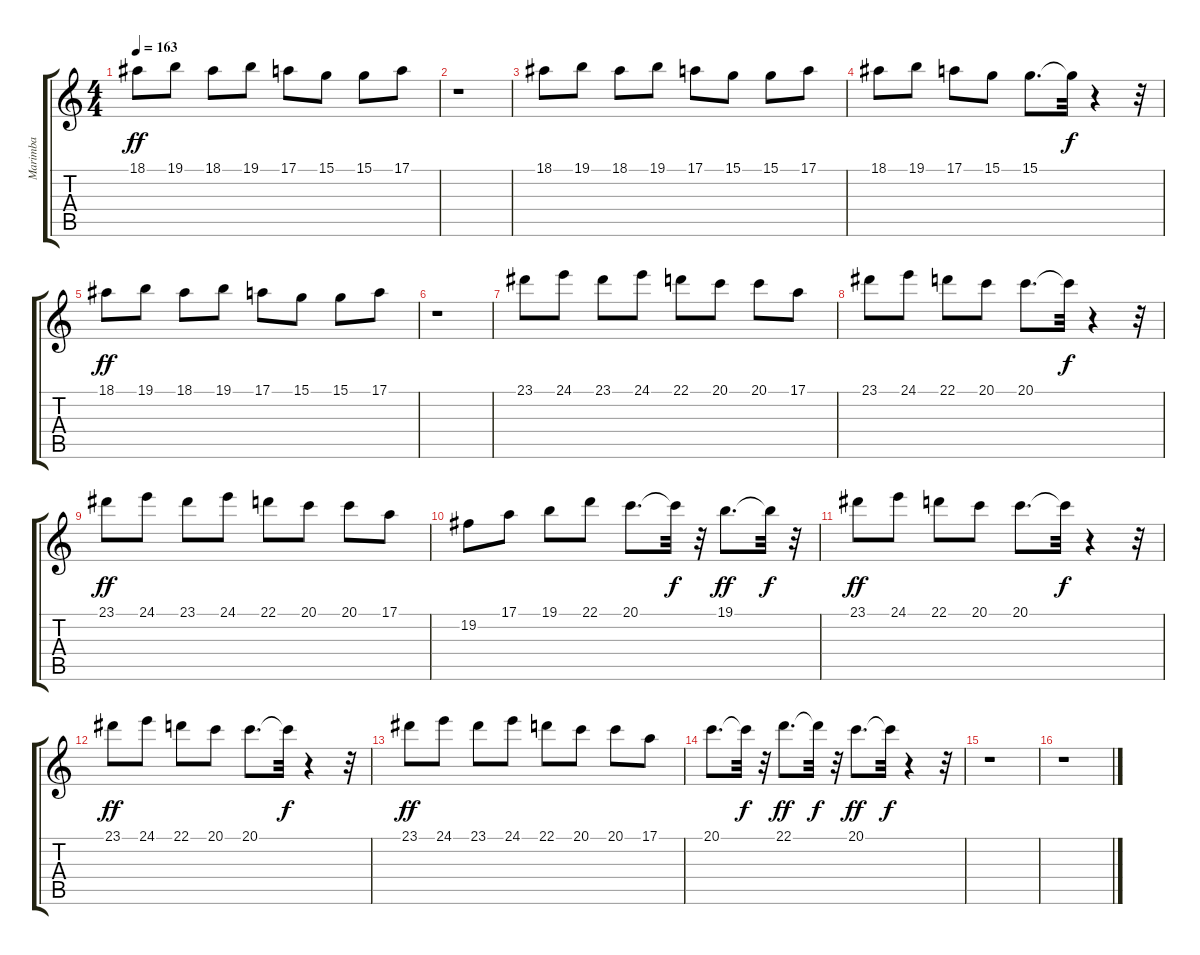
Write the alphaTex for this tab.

\track ("Marimba" "Marimba") {instrument acousticgrandpiano}
\staff {score tabs}
\tuning (E4 B3 G3 D3 A2 E2) {hide}
\ts (4 4)
\tempo 163
\clef g2
\ks c
18.1.8{dy ff} 19.1.8 18.1.8 19.1.8 17.1.8 15.1.8 15.1.8 17.1.8 |
r.1 |
18.1.8 19.1.8 18.1.8 19.1.8 17.1.8 15.1.8 15.1.8 17.1.8 |
18.1.8 19.1.8 17.1.8 15.1.8 15.1.8{d} 15.1{t}.32{dy f} r.4 r.32 |
18.1.8{dy ff} 19.1.8 18.1.8 19.1.8 17.1.8 15.1.8 15.1.8 17.1.8 |
r.1 |
23.1.8 24.1.8 23.1.8 24.1.8 22.1.8 20.1.8 20.1.8 17.1.8 |
23.1.8 24.1.8 22.1.8 20.1.8 20.1.8{d} 20.1{t}.32{dy f} r.4 r.32 |
23.1.8{dy ff} 24.1.8 23.1.8 24.1.8 22.1.8 20.1.8 20.1.8 17.1.8 |
19.2.8 17.1.8 19.1.8 22.1.8 20.1.8{d} 20.1{t}.32{dy f} r.32 19.1.8{d dy ff} 19.1{t}.32{dy f} r.32 |
23.1.8{dy ff} 24.1.8 22.1.8 20.1.8 20.1.8{d} 20.1{t}.32{dy f} r.4 r.32 |
23.1.8{dy ff} 24.1.8 22.1.8 20.1.8 20.1.8{d} 20.1{t}.32{dy f} r.4 r.32 |
23.1.8{dy ff} 24.1.8 23.1.8 24.1.8 22.1.8 20.1.8 20.1.8 17.1.8 |
20.1.8{d} 20.1{t}.32{dy f} r.32 22.1.8{d dy ff} 22.1{t}.32{dy f} r.32 20.1.8{d dy ff} 20.1{t}.32{dy f} r.4 r.32 |
r.1 |
r.1
